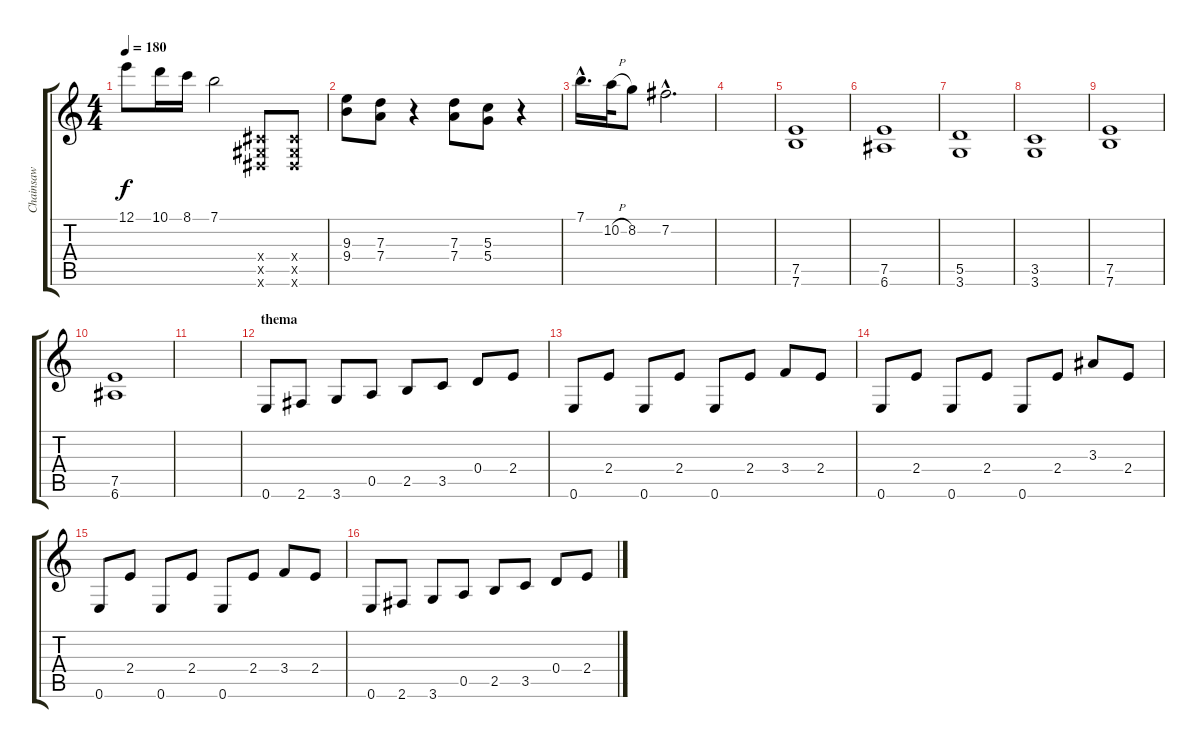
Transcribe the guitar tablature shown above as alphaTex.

\track ("Chainsaw" "Chainsaw") {instrument distortionguitar}
\staff {score tabs}
\tuning (E4 B3 G3 D3 A2 E2) {hide}
\ts (4 4)
\tempo 180
\clef g2
\ks c
12.1.8{dy f} 10.1.16 8.1.16 7.1.2 (-1.4{x} -1.5{x} -1.6{x}).8 (-1.4{x} -1.5{x} -1.6{x}).8 |
(9.3 9.4).8 (7.3 7.4).8 r.4 (7.3 7.4).8 (5.3 5.4).8 r.4 |
7.1{hac}.16{d} 10.2{h}.32 8.2.8 7.2{hac}.2{d} |
|
(7.5 7.6).1 |
(7.5 6.6).1 |
(5.5 3.6).1 |
(3.5 3.6).1 |
(7.5 7.6).1 |
(7.5 6.6).1 |
|
\section ("" "thema")
0.6.8 2.6.8 3.6.8 0.5.8 2.5.8 3.5.8 0.4.8 2.4.8 |
0.6.8 2.4.8 0.6.8 2.4.8 0.6.8 2.4.8 3.4.8 2.4.8 |
0.6.8 2.4.8 0.6.8 2.4.8 0.6.8 2.4.8 3.3.8 2.4.8 |
0.6.8 2.4.8 0.6.8 2.4.8 0.6.8 2.4.8 3.4.8 2.4.8 |
0.6.8 2.6.8 3.6.8 0.5.8 2.5.8 3.5.8 0.4.8 2.4.8
